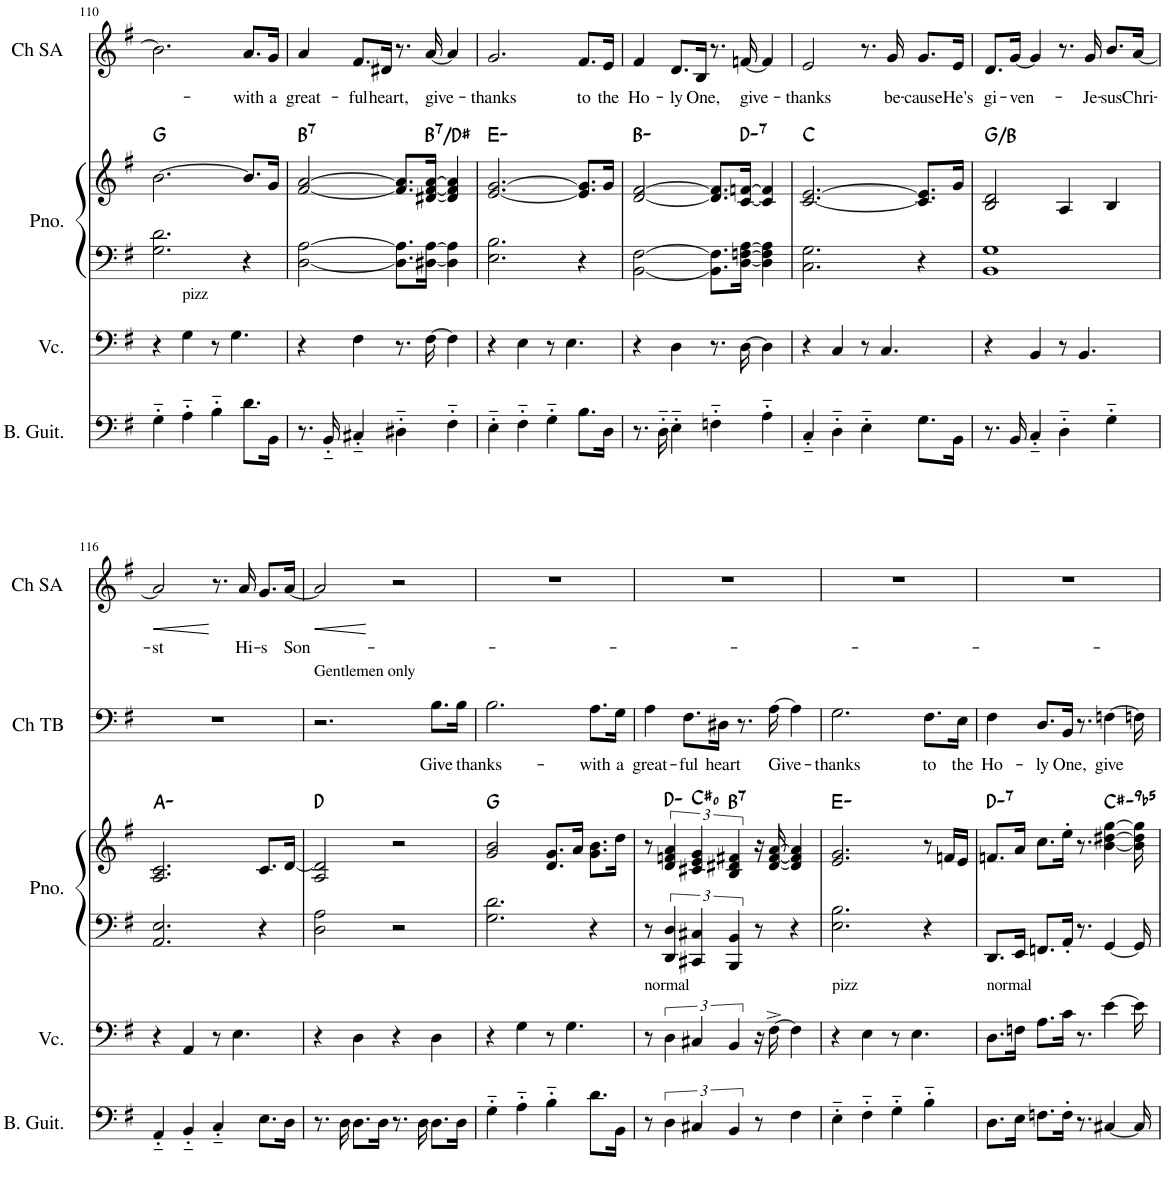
**kern	**kern	**kern	**kern	**harte	**kern	**text	**kern	**text	**dynam
*part5	*part4	*part3	*part3	*part3	*part2	*part2	*part1	*part1	*part1
*staff6	*staff5	*staff4	*staff3	*	*staff2	*staff2	*staff1	*staff1	*staff1
*I"Bass Guitar	*I"Violoncello	*I"Piano	*	*	*I"Choir TB	*	*I"Choir SA	*	*
*I'B. Guit.	*I'Vc.	*I'Pno.	*	*	*I'Ch TB	*	*I'Ch SA	*	*
!!LO:PB:g=z
*clefF4	*clefF4	*clefF4	*clefG2	*	*clefF4	*	*clefG2	*	*
*Trd7c12	*	*	*	*	*	*	*	*	*
*k[f#]	*k[f#]	*k[f#]	*k[f#]	*	*k[f#]	*	*k[f#]	*	*
*M4/4	*M4/4	*M4/4	*M4/4	*	*M4/4	*	*M4/4	*	*
=110	=110	=110	=110	=110	=110	=110	=110	=110	=110
4G'~\	4r	2.G\ 2.d\	[2.b\	G:maj	1r	.	2.b\]	.	.
!	!LO:TX:a:t=pizz	!	!	!	!	!	!	!	!
4A'~\	4G\	.	.	.	.	.	.	.	.
4B'~\	8r	.	.	.	.	.	.	.	.
.	4.G\	.	.	.	.	.	.	.	.
!	!	!	!	!	!	!	!	!LO:LY:b	!
8.d\L	.	4r	8.b/L]	.	.	.	8.a/L	-with	.
!	!	!	!	!	!	!	!	!LO:LY:b	!
16BB\Jk	.	.	16g/Jk	.	.	.	16g/Jk	a	.
=111	=111	=111	=111	=111	=111	=111	=111	=111	=111
!	!	!	!	!LO:H:kt=7	!	!	!	!LO:LY:b	!
8.r	4r	[2D\ [2A\	[2f#/ [2a/	B:7	1r	.	4a/	great-	.
16BB'~/	.	.	.	.	.	.	.	.	.
!	!	!	!	!	!	!	!	!LO:LY:b	!
4C#X'~/	4F#\	.	.	.	.	.	8.f#/L	-ful	.
!	!	!	!	!	!	!	!	!LO:LY:b	!
.	.	.	.	.	.	.	16d#X/Jk	heart,	.
4D#X'~\	8.r	8.D\] 8.A\]L	8.f#/] 8.a/]L	.	.	.	8.r	.	.
!	!	!	!	!LO:H:kt=7	!	!	!	!LO:LY:b	!
.	[16F#\	[16D#X\ [16A\Jk	[16d#X/ [16f#/ [16a/Jk	B:7/3	.	.	[16a/	give-	.
4F#'~\	4F#\]	4D#\] 4A\]	4d#/] 4f#/] 4a/]	.	.	.	4a/]	.	.
=112	=112	=112	=112	=112	=112	=112	=112	=112	=112
!	!	!	!	!	!	!	!	!LO:LY:b	!
4E'~\	4r	2.E\ 2.B\	[2.e/ [2.g/	E:min	1r	.	2.g/	-thanks	.
4F#'~\	4E\	.	.	.	.	.	.	.	.
4G'~\	8r	.	.	.	.	.	.	.	.
.	4.E\	.	.	.	.	.	.	.	.
!	!	!	!	!	!	!	!	!LO:LY:b	!
8.B\L	.	4r	8.e/] 8.g/]L	.	.	.	8.f#/L	to	.
!	!	!	!	!	!	!	!	!LO:LY:b	!
16D\Jk	.	.	16g/Jk	.	.	.	16e/Jk	the	.
=113	=113	=113	=113	=113	=113	=113	=113	=113	=113
!	!	!	!	!	!	!	!	!LO:LY:b	!
8.r	4r	[2BB\ [2F#\	[2d/ [2f#/	B:min	1r	.	4f#/	Ho-	.
16D'~\	.	.	.	.	.	.	.	.	.
!	!	!	!	!	!	!	!	!LO:LY:b	!
4E'~\	4D\	.	.	.	.	.	8.d/L	-ly	.
!	!	!	!	!	!	!	!	!LO:LY:b	!
.	.	.	.	.	.	.	16B/Jk	One,	.
4Fn'~\	8.r	8.BB\] 8.F#\]L	8.d/] 8.f#/]L	.	.	.	8.r	.	.
!	!	!	!	!LO:H:kt=7	!	!	!	!LO:LY:b	!
.	[16D\	[16D\ [16Fn\ [16A\Jk	[16c/ [16fn/Jk	D:min7	.	.	[16fn/	give-	.
4A'~\	4D\]	4D\] 4F\] 4A\]	4c/] 4f/]	.	.	.	4f/]	.	.
=114	=114	=114	=114	=114	=114	=114	=114	=114	=114
!	!	!	!	!	!	!	!	!LO:LY:b	!
4C'~/	4r	2.C\ 2.G\	[2.c/ [2.e/	C:maj	1r	.	2e/	-thanks	.
4D'~\	4C/	.	.	.	.	.	.	.	.
4E'~\	8r	.	.	.	.	.	8.r	.	.
.	4.C/	.	.	.	.	.	.	.	.
!	!	!	!	!	!	!	!	!LO:LY:b	!
.	.	.	.	.	.	.	16g/	be-	.
!	!	!	!	!	!	!	!	!LO:LY:b	!
8.G\L	.	4r	8.c/] 8.e/]L	.	.	.	8.g/L	-cause	.
!	!	!	!	!	!	!	!	!LO:LY:b	!
16BB\Jk	.	.	16g/Jk	.	.	.	16e/Jk	He's	.
=115	=115	=115	=115	=115	=115	=115	=115	=115	=115
!	!	!	!	!	!	!	!	!LO:LY:b	!
8.r	4r	1BB 1G	2B/ 2d/	G:maj/3	1r	.	8.d/L	gi-	.
!	!	!	!	!	!	!	!	!LO:LY:b	!
16BB/	.	.	.	.	.	.	[16g/Jk	-ven-	.
4C'~/	4BB/	.	.	.	.	.	4g/]	.	.
4D'~\	8r	.	4A/	.	.	.	8.r	.	.
.	4.BB/	.	.	.	.	.	.	.	.
!	!	!	!	!	!	!	!	!LO:LY:b	!
.	.	.	.	.	.	.	16g/	Je-	.
!	!	!	!	!	!	!	!	!LO:LY:b	!
4G'~\	.	.	4B/	.	.	.	8.b/L	-sus	.
!	!	!	!	!	!	!	!	!LO:LY:b	!
.	.	.	.	.	.	.	[16a/Jk	Chri-	.
!!LO:LB:g=z
=116	=116	=116	=116	=116	=116	=116	=116	=116	=116
!	!	!	!	!	!	!	!	!LO:LY:b	!LO:HP:b
4AA'~/	4r	2.AA/ 2.E/	2.A/ 2.c/	A:min	1r	.	2a/]	-st	<
4BB'~/	4AA/	.	.	.	.	.	.	.	.
4C'~/	8r	.	.	.	.	.	8.r	.	.
.	4.E\	.	.	.	.	.	.	.	.
!	!	!	!	!	!	!	!	!LO:LY:b	!
.	.	.	.	.	.	.	16a/	Hi-	.
!	!	!	!	!	!	!	!	!LO:LY:b	!
8.E\L	.	4r	8.c/L	.	.	.	8.g/L	-s	.
!	!	!	!	!	!	!	!	!LO:LY:b	!
16D\Jk	.	.	[16d/Jk	.	.	.	[16a/Jk	Son-	.
.	.	.	.	.	.	.	.	.	[
=117	=117	=117	=117	=117	=117	=117	=117	=117	=117
!	!	!	!	!	!LO:TX:a:t=Gentlemen only	!	!	!	!
!	!	!	!	!	!	!	!	!	!LO:HP:b
8.r	4r	2D\ 2A\	2A/ 2d/]	D:maj	2.r	.	2a/]	.	<
16D\	.	.	.	.	.	.	.	.	.
8.D\L	4D\	.	.	.	.	.	.	.	.
16D\Jk	.	.	.	.	.	.	.	.	.
8.r	4r	2r	2r	.	.	.	2r	.	.
16D\	.	.	.	.	.	.	.	.	.
!	!	!	!	!	!	!LO:LY:b	!	!	!
8.D\L	4D\	.	.	.	8.B\L	Give	.	.	.
!	!	!	!	!	!	!LO:LY:b	!	!	!
16D\Jk	.	.	.	.	16B\Jk	thanks-	.	.	.
.	.	.	.	.	.	.	.	.	[
=118	=118	=118	=118	=118	=118	=118	=118	=118	=118
4G'~\	4r	2.G\ 2.d\	2g/ 2b/	G:maj	2.B\	.	1r	.	.
4A'~\	4G\	.	.	.	.	.	.	.	.
4B'~\	8r	.	8.d/ 8.g/L	.	.	.	.	.	.
.	4.G\	.	.	.	.	.	.	.	.
.	.	.	16a/Jk	.	.	.	.	.	.
!	!	!	!	!	!	!LO:LY:b	!	!	!
8.d\L	.	4r	8.g\ 8.b\L	.	8.A\L	with	.	.	.
!	!	!	!	!	!	!LO:LY:b	!	!	!
16BB\Jk	.	.	16dd\Jk	.	16G\Jk	a	.	.	.
=119	=119	=119	=119	=119	=119	=119	=119	=119	=119
!	!LO:TX:a:t=normal	!	!	!	!	!	!	!	!
!	!	!	!	!	!	!LO:LY:b	!	!	!
8r	8r	8r	8r	.	4A\	great-	1r	.	.
6D\	6D\	6DD/ 6D/	6d/ 6fn/ 6a/	D:min	.	.	.	.	.
!	!	!	!	!	!	!LO:LY:b	!	!	!
.	.	.	.	.	8.F#\L	-ful	.	.	.
6C#X/	6C#X/	6CC#X/ 6C#X/	6c#X/ 6e/ 6g/	C#:dim	.	.	.	.	.
!	!	!	!	!	!	!LO:LY:b	!	!	!
.	.	.	.	.	16D#X\Jk	heart	.	.	.
!	!	!	!	!LO:H:kt=7	!	!	!	!	!
6BB/	6BB/	6BBB/ 6BB/	6B/ 6d#X/ 6f#X/	B:7	.	.	.	.	.
.	.	.	.	.	8.r	.	.	.	.
8r	16r	8r	16r	.	.	.	.	.	.
!	!	!	!	!	!	!LO:LY:b	!	!	!
.	[16F#^\	.	[16d#/ [16f#/ [16a/	.	[16A\	Give-	.	.	.
4F#\	4F#\]	4r	4d#/] 4f#/] 4a/]	.	4A\]	.	.	.	.
=120	=120	=120	=120	=120	=120	=120	=120	=120	=120
!	!LO:TX:a:t=pizz	!	!	!	!	!	!	!	!
!	!	!	!	!	!	!LO:LY:b	!	!	!
4E'~\	4r	2.E\ 2.B\	2.e/ 2.g/	E:min	2.G\	-thanks	1r	.	.
4F#'~\	4E\	.	.	.	.	.	.	.	.
4G'~\	8r	.	.	.	.	.	.	.	.
.	4.E\	.	.	.	.	.	.	.	.
!	!	!	!	!	!	!LO:LY:b	!	!	!
4B'~\	.	4r	8r	.	8.F#\L	to	.	.	.
.	.	.	16fn/LL	.	.	.	.	.	.
!	!	!	!	!	!	!LO:LY:b	!	!	!
.	.	.	16e/JJ	.	16E\Jk	the	.	.	.
=121	=121	=121	=121	=121	=121	=121	=121	=121	=121
!	!LO:TX:a:t=normal	!	!	!	!	!	!	!	!
!	!	!	!	!LO:H:kt=7	!	!LO:LY:b	!	!	!
8.D\L	8.D\L	8.DD/L	8.fn/L	D:min7	4F#\	Ho-	1r	.	.
16E\Jk	16Fn\Jk	16EE/Jk	16a/Jk	.	.	.	.	.	.
!	!	!	!	!	!	!LO:LY:b	!	!	!
8.Fn\L	8.A\L	8.FFn/L	8.cc\L	.	8.D/L	-ly	.	.	.
!	!	!	!	!	!	!LO:LY:b	!	!	!
16F'\Jk	16c\Jk	16AA'/Jk	16ee'\Jk	.	16BB/Jk	One,	.	.	.
8.r	8.r	8.r	8.r	.	8.r	.	.	.	.
!	!	!	!	!LO:H:kt=9	!	!LO:LY:b	!	!	!
[4C#X/	[4e\	[4GG/	[4b\ [4dd#X\ [4gg\	C#:(b3,b5,b7,9)	[4Fn\	give	.	.	.
16C#/]	16e\]	16GG/]	16b\] 16dd#\] 16gg\]	.	16Fn\]	.	.	.	.
=	=	=	=	=	=	=	=	=	=
*-	*-	*-	*-	*-	*-	*-	*-	*-	*-
